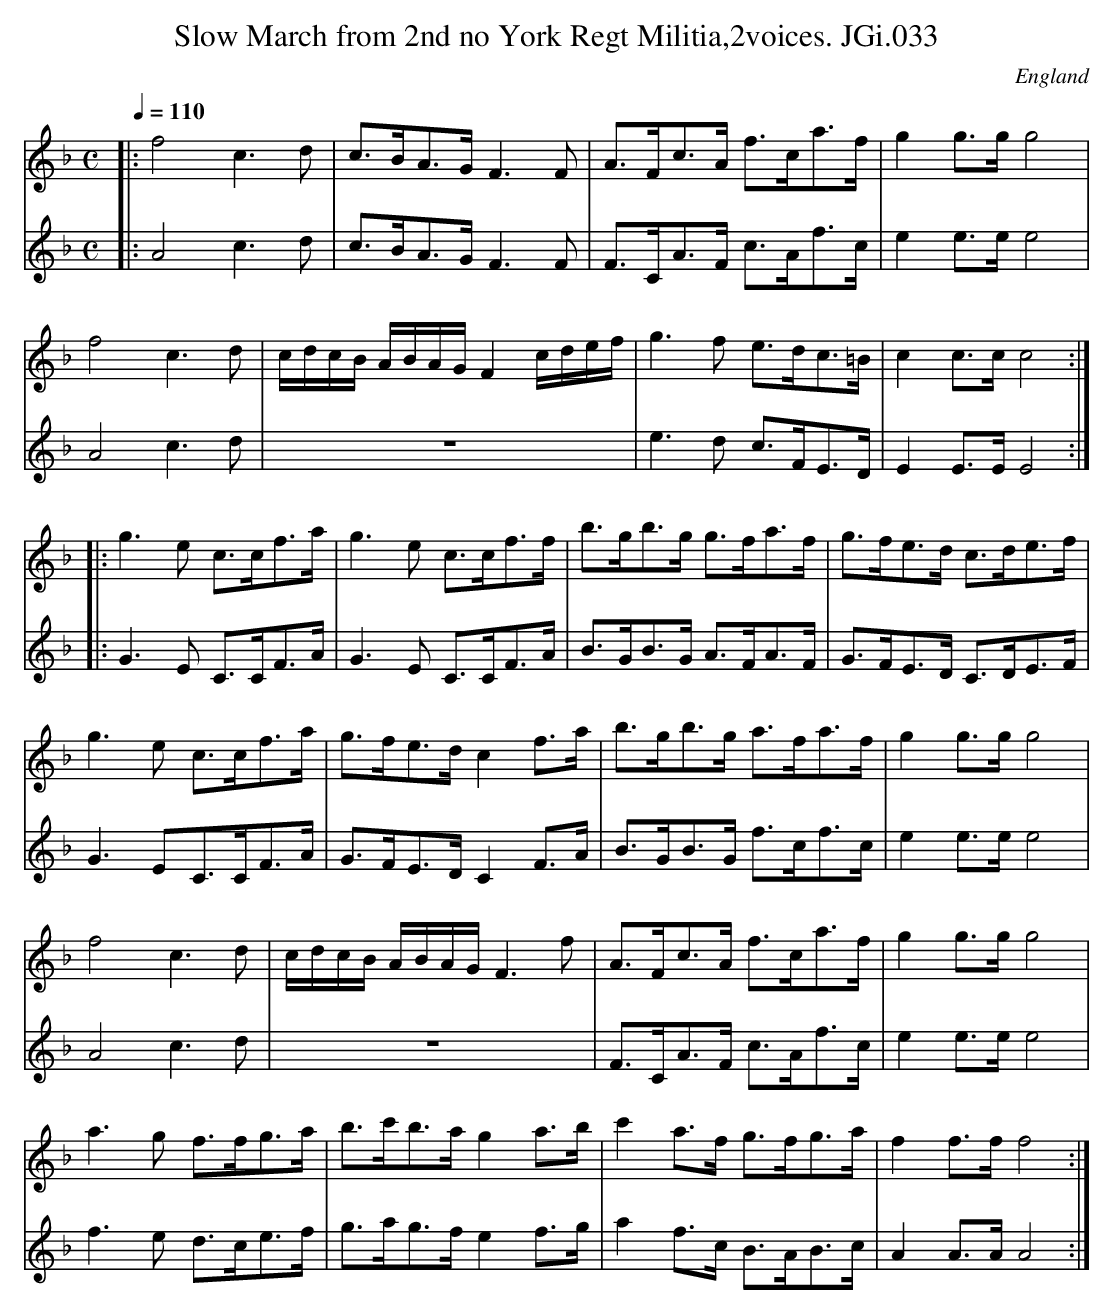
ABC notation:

X:1
T:Slow March from 2nd no York Regt Militia,2voices. JGi.033
M:C
L:1/8
Q:1/4=110
O:England
K:F major
[V:1]|:f4c3d|c>BA>GF3F|A>Fc>A f>ca>f|g2g>gg4|
[V:2]|:A4c3d|c>BA>GF3F|F>CA>F c>Af>c|e2e>ee4|
[V:1]f4c3d|c/d/c/B/ A/B/A/G/F2 c/d/e/f/|g3f e>dc>=B|c2c>cc4:|
[V:2]A4c3d|z8|e3d c>FE>D|E2E>EE4:|
[V:1]|:g3e c>cf>a|g3e c>cf>f|b>gb>g g>fa>f|g>fe>d c>de>f|
[V:2]|:G3E C>CF>A|G3E C>CF>A|B>GB>G A>FA>F|G>FE>D C>DE>F|
[V:1]g3e c>cf>a|g>fe>dc2f>a|b>gb>g a>fa>f|g2g>gg4|
[V:2]G3EC>CF>A|G>FE>DC2F>A|B>GB>G f>cf>c|e2e>ee4|
[V:1]f4 c3d|c/d/c/B/ A/B/A/G/ F3f|A>Fc>A f>ca>f|g2g>gg4|
[V:2]A4c3d|z8|F>CA>F c>Af>c|e2e>ee4|
[V:1]a3g f>fg>a|b>c'b>ag2a>b|c'2a>f g>fg>a|f2f>ff4:|
[V:2]f3e d>ce>f|g>ag>f e2f>g|a2f>c B>AB>c|A2A>AA4:|
